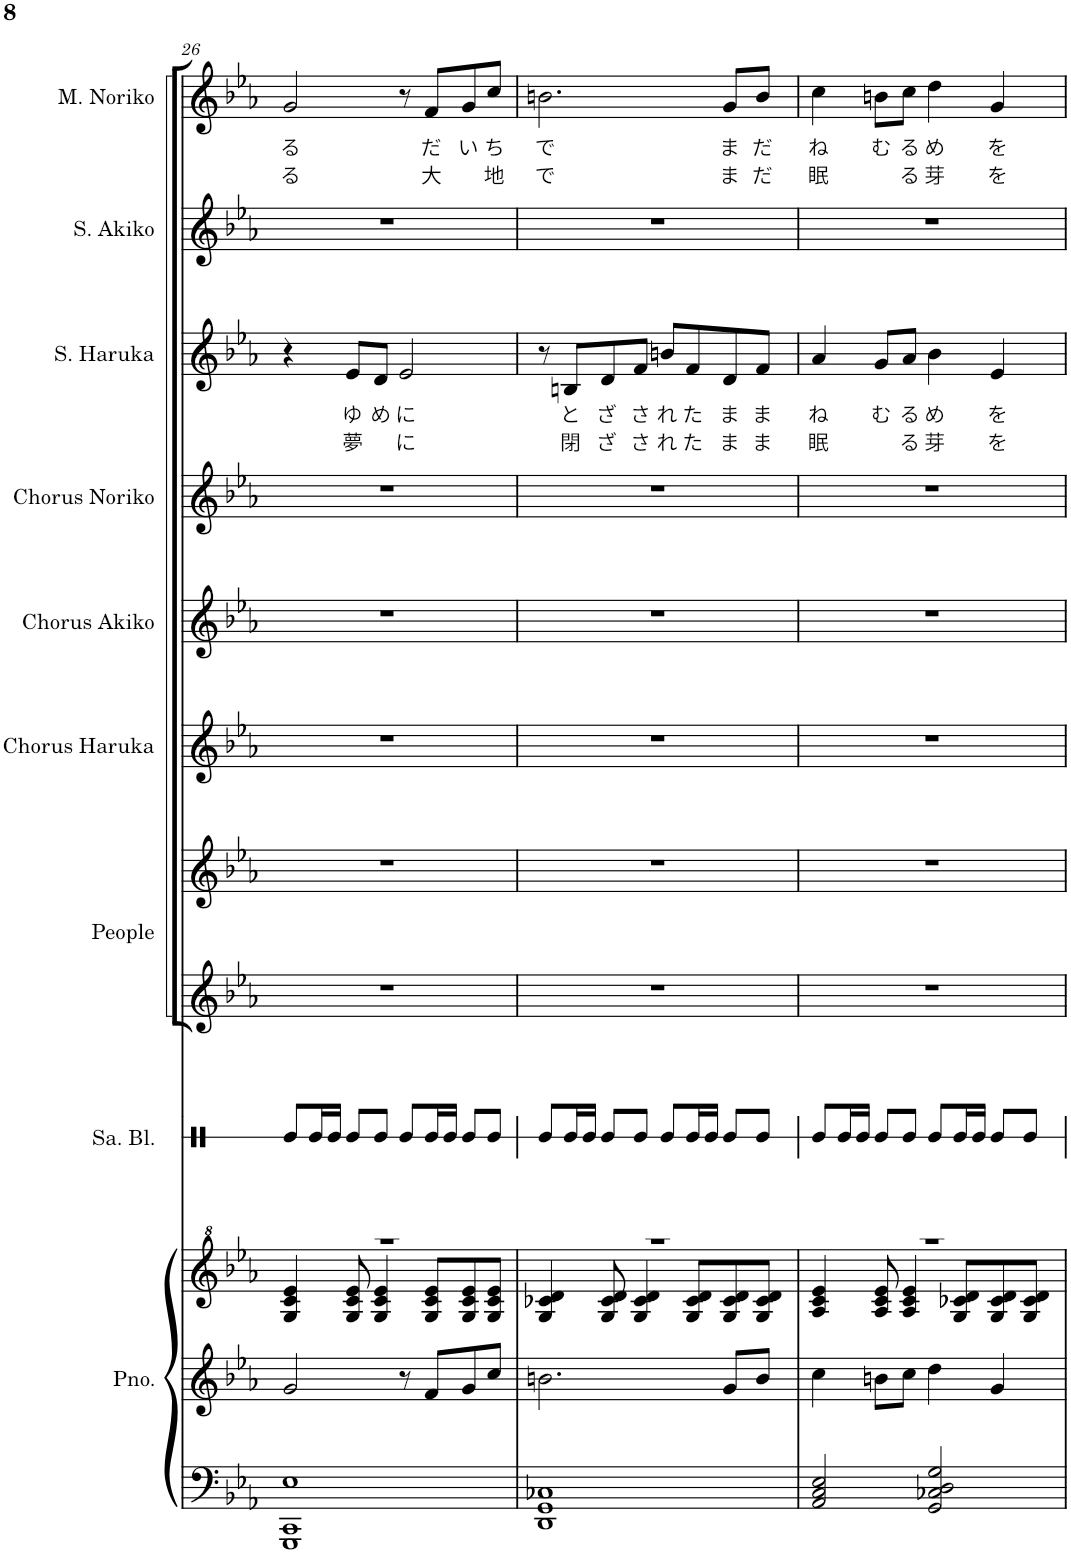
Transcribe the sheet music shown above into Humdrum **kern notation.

**kern	**kern	**kern	**kern	**kern	**kern	**kern	**kern	**kern	**kern	**text	**text	**kern	**kern	**text	**text
*part9	*part9	*part9	*part8	*part7	*part7	*part6	*part5	*part4	*part3	*part3	*part3	*part2	*part1	*part1	*part1
*staff12	*staff11	*staff10	*staff9	*staff8	*staff7	*staff6	*staff5	*staff4	*staff3	*staff3	*staff3	*staff2	*staff1	*staff1	*staff1
*I"钢琴	*	*	*I"沙锤块	*I"人们	*	*I"霜月はるか和声	*I"志方あきこ和声	*I"みとせのりこ和声	*I"霜月はるか	*	*	*I"志方あきこ	*I"みとせのりこ	*	*
!!LO:PB:g=z
*clefF4	*clefG2	*clefG^2	*clefX	*clefG2	*clefG2	*clefG2	*clefG2	*clefG2	*clefG2	*	*	*clefG2	*clefG2	*	*
*k[b-e-a-]	*k[b-e-a-]	*k[b-e-a-]	*k[]	*k[b-e-a-]	*k[b-e-a-]	*k[b-e-a-]	*k[b-e-a-]	*k[b-e-a-]	*k[b-e-a-]	*	*	*k[b-e-a-]	*k[b-e-a-]	*	*
*M4/4	*M4/4	*M4/4	*M4/4	*M4/4	*M4/4	*M4/4	*M4/4	*M4/4	*M4/4	*	*	*M4/4	*M4/4	*	*
=26	=26	=26	=26	=26	=26	=26	=26	=26	=26	=26	=26	=26	=26	=26	=26
*	*	*^	*	*	*	*	*	*	*	*	*	*	*	*	*
!	!	!	!	!	!	!	!	!	!	!	!	!	!	!	!LO:LY:b	!LO:LY:b
1GGG 1CC 1E-	2g/	1r	4g/ 4cc/ 4ee-/	8Re/L	1r	1r	1r	1r	1r	4r	.	.	1r	2g/	る	る
.	.	.	.	16Re/L	.	.	.	.	.	.	.	.	.	.	.	.
.	.	.	.	16Re/JJ	.	.	.	.	.	.	.	.	.	.	.	.
!	!	!	!	!	!	!	!	!	!	!	!LO:LY:b	!LO:LY:b	!	!	!	!
.	.	.	8g/ 8cc/ 8ee-/	8Re/L	.	.	.	.	.	8e-/L	ゆ	夢	.	.	.	.
!	!	!	!	!	!	!	!	!	!	!	!LO:LY:b	!	!	!	!	!
.	.	.	4g/ 4cc/ 4ee-/	8Re/J	.	.	.	.	.	8d/J	め	.	.	.	.	.
!	!	!	!	!	!	!	!	!	!	!	!LO:LY:b	!LO:LY:b	!	!	!	!
.	8r	.	.	8Re/L	.	.	.	.	.	2e-/	に	に	.	8r	.	.
!	!	!	!	!	!	!	!	!	!	!	!	!	!	!	!LO:LY:b	!LO:LY:b
.	8f/L	.	8g/ 8cc/ 8ee-/L	16Re/L	.	.	.	.	.	.	.	.	.	8f/L	だ	大
.	.	.	.	16Re/JJ	.	.	.	.	.	.	.	.	.	.	.	.
!	!	!	!	!	!	!	!	!	!	!	!	!	!	!	!LO:LY:b	!
.	8g/	.	8g/ 8cc/ 8ee-/	8Re/L	.	.	.	.	.	.	.	.	.	8g/	い	.
!	!	!	!	!	!	!	!	!	!	!	!	!	!	!	!LO:LY:b	!LO:LY:b
.	8cc/J	.	8g/ 8cc/ 8ee-/J	8Re/J	.	.	.	.	.	.	.	.	.	8cc/J	ち	地
=27	=27	=27	=27	=27	=27	=27	=27	=27	=27	=27	=27	=27	=27	=27	=27	=27
!	!	!	!	!	!	!	!	!	!	!	!	!	!	!	!LO:LY:b	!LO:LY:b
1DD 1GG 1C-X	2.bn\	1r	4g/ 4cc-X/ 4dd/	8Re/L	1r	1r	1r	1r	1r	8r	.	.	1r	2.bn\	で	で
!	!	!	!	!	!	!	!	!	!	!	!LO:LY:b	!LO:LY:b	!	!	!	!
.	.	.	.	16Re/L	.	.	.	.	.	8Bn/L	と	閉	.	.	.	.
.	.	.	.	16Re/JJ	.	.	.	.	.	.	.	.	.	.	.	.
!	!	!	!	!	!	!	!	!	!	!	!LO:LY:b	!LO:LY:b	!	!	!	!
.	.	.	8g/ 8cc-/ 8dd/	8Re/L	.	.	.	.	.	8d/	ざ	ざ	.	.	.	.
!	!	!	!	!	!	!	!	!	!	!	!LO:LY:b	!LO:LY:b	!	!	!	!
.	.	.	4g/ 4cc-/ 4dd/	8Re/J	.	.	.	.	.	8f/J	さ	さ	.	.	.	.
!	!	!	!	!	!	!	!	!	!	!	!LO:LY:b	!LO:LY:b	!	!	!	!
.	.	.	.	8Re/L	.	.	.	.	.	8bn/L	れ	れ	.	.	.	.
!	!	!	!	!	!	!	!	!	!	!	!LO:LY:b	!LO:LY:b	!	!	!	!
.	.	.	8g/ 8cc-/ 8dd/L	16Re/L	.	.	.	.	.	8f/	た	た	.	.	.	.
.	.	.	.	16Re/JJ	.	.	.	.	.	.	.	.	.	.	.	.
!	!	!	!	!	!	!	!	!	!	!	!LO:LY:b	!LO:LY:b	!	!	!LO:LY:b	!LO:LY:b
.	8g/L	.	8g/ 8cc-/ 8dd/	8Re/L	.	.	.	.	.	8d/	ま	ま	.	8g/L	ま	ま
!	!	!	!	!	!	!	!	!	!	!	!LO:LY:b	!LO:LY:b	!	!	!LO:LY:b	!LO:LY:b
.	8b/J	.	8g/ 8cc-/ 8dd/J	8Re/J	.	.	.	.	.	8f/J	ま	ま	.	8b/J	だ	だ
=28	=28	=28	=28	=28	=28	=28	=28	=28	=28	=28	=28	=28	=28	=28	=28	=28
!	!	!	!	!	!	!	!	!	!	!	!LO:LY:b	!LO:LY:b	!	!	!LO:LY:b	!LO:LY:b
2AA-/ 2C/ 2E-/	4cc\	1r	4a-/ 4cc/ 4ee-/	8Re/L	1r	1r	1r	1r	1r	4a-/	ね	眠	1r	4cc\	ね	眠
.	.	.	.	16Re/L	.	.	.	.	.	.	.	.	.	.	.	.
.	.	.	.	16Re/JJ	.	.	.	.	.	.	.	.	.	.	.	.
!	!	!	!	!	!	!	!	!	!	!	!LO:LY:b	!	!	!	!LO:LY:b	!
.	8bn\L	.	8a-/ 8cc/ 8ee-/	8Re/L	.	.	.	.	.	8g/L	む	.	.	8bn\L	む	.
!	!	!	!	!	!	!	!	!	!	!	!LO:LY:b	!LO:LY:b	!	!	!LO:LY:b	!LO:LY:b
.	8cc\J	.	4a-/ 4cc/ 4ee-/	8Re/J	.	.	.	.	.	8a-/J	る	る	.	8cc\J	る	る
!	!	!	!	!	!	!	!	!	!	!	!LO:LY:b	!LO:LY:b	!	!	!LO:LY:b	!LO:LY:b
2GG/ 2C-X/ 2D/ 2G/	4dd\	.	.	8Re/L	.	.	.	.	.	4b-\	め	芽	.	4dd\	め	芽
.	.	.	8g/ 8cc-X/ 8dd/L	16Re/L	.	.	.	.	.	.	.	.	.	.	.	.
.	.	.	.	16Re/JJ	.	.	.	.	.	.	.	.	.	.	.	.
!	!	!	!	!	!	!	!	!	!	!	!LO:LY:b	!LO:LY:b	!	!	!LO:LY:b	!LO:LY:b
.	4g/	.	8g/ 8cc-/ 8dd/	8Re/L	.	.	.	.	.	4e-/	を	を	.	4g/	を	を
.	.	.	8g/ 8cc-/ 8dd/J	8Re/J	.	.	.	.	.	.	.	.	.	.	.	.
*	*	*v	*v	*	*	*	*	*	*	*	*	*	*	*	*	*
=	=	=	=	=	=	=	=	=	=	=	=	=	=	=	=
*-	*-	*-	*-	*-	*-	*-	*-	*-	*-	*-	*-	*-	*-	*-	*-
